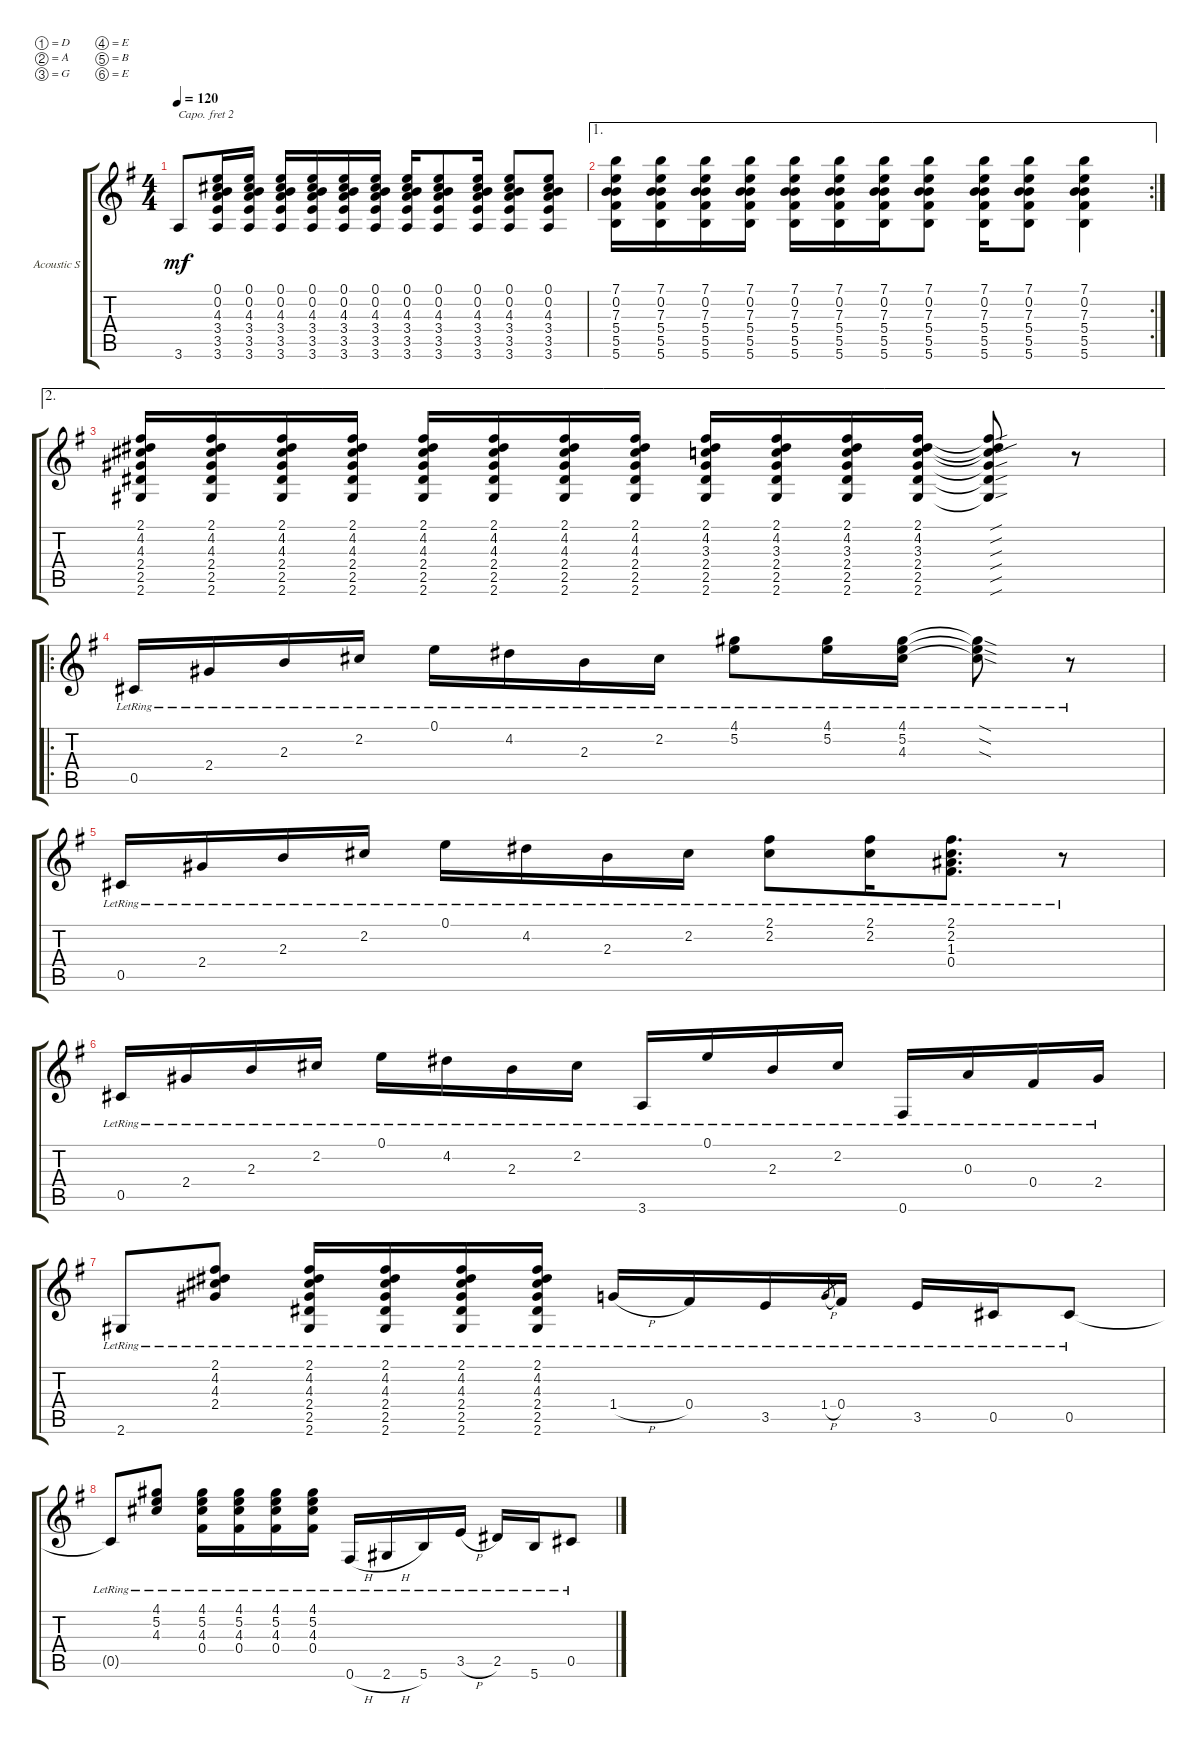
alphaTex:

\bracketExtendMode groupsimilarinstruments
\firstSystemTrackNameOrientation horizontal
\otherSystemsTrackNameOrientation horizontal
\track ("Acoustic Steel (6 string)" "Acoustic S") {instrument acousticguitarsteel}
\staff {score tabs}
\capo 2
\tuning (D4 A3 G3 E3 B2 E2)
\ts (4 4)
\section ("" "")
\tempo 120
\clef g2
\ks g
3.6.8{dy mf} (0.1 4.3 0.2 3.4 3.5 3.6).16 (0.1 4.3 0.2 3.4 3.5 3.6).16 (0.1 4.3 0.2 3.4 3.5 3.6).16 (0.1 4.3 0.2 3.4 3.5 3.6).16 (0.1 4.3 0.2 3.4 3.5 3.6).16 (0.1 4.3 0.2 3.4 3.5 3.6).16 (0.1 4.3 0.2 3.4 3.5 3.6).16 (0.1 4.3 0.2 3.4 3.5 3.6).8 (0.1 4.3 0.2 3.4 3.5 3.6).16 (0.1 4.3 0.2 3.4 3.5 3.6).8 (0.1 4.3 0.2 3.4 3.5 3.6).8 |
\ae 1
\rc 2
(7.1 7.3 0.2 5.4 5.5 5.6).16 (7.1 7.3 0.2 5.4 5.5 5.6).16 (7.1 7.3 0.2 5.4 5.5 5.6).16 (7.1 7.3 0.2 5.4 5.5 5.6).16 (7.1 7.3 0.2 5.4 5.5 5.6).16 (7.1 7.3 0.2 5.4 5.5 5.6).16 (7.1 7.3 0.2 5.4 5.5 5.6).16 (7.1 7.3 0.2 5.4 5.5 5.6).8 (7.1 7.3 0.2 5.4 5.5 5.6).16 (7.1 7.3 0.2 5.4 5.5 5.6).8 (7.1 7.3 0.2 5.4 5.5 5.6).4 |
\ae 2
(2.1 4.2 4.3 2.4 2.5 2.6).16 (2.1 4.2 4.3 2.4 2.5 2.6).16 (2.1 4.2 4.3 2.4 2.5 2.6).16 (2.1 4.2 4.3 2.4 2.5 2.6).16 (2.1 4.2 4.3 2.4 2.5 2.6).16 (2.1 4.2 4.3 2.4 2.5 2.6).16 (2.1 4.2 4.3 2.4 2.5 2.6).16 (2.1 4.2 4.3 2.4 2.5 2.6).16 (2.1 4.2 3.3 2.4 2.5 2.6).16 (2.1 4.2 3.3 2.4 2.5 2.6).16 (2.1 4.2 3.3 2.4 2.5 2.6).16 (2.1 4.2 3.3 2.4 2.5 2.6).16 (2.1{sou t} 4.2{sou t} 3.3{sou t} 2.4{sou t} 2.5{sou t} 2.6{sou t}).8 r.8 |
\ro
\section ("" "")
0.5{lr}.16 2.4{lr}.16 2.3{lr}.16 2.2{lr}.16 0.1{lr}.16 4.2{lr}.16 2.3{lr}.16 2.2{lr}.16 (4.1{lr} 5.2{lr}).8 (4.1{lr} 5.2{lr}).16 (4.1{lr} 5.2{lr} 4.3{lr}).16 (4.1{sod lr t} 5.2{sod lr t} 4.3{sod lr t}).8 r.8 |
0.5{lr}.16 2.4{lr}.16 2.3{lr}.16 2.2{lr}.16 0.1{lr}.16 4.2{lr}.16 2.3{lr}.16 2.2{lr}.16 (2.1{lr} 2.2{lr}).8 (2.1{lr} 2.2{lr}).16 (2.1{lr} 2.2{lr} 1.3{lr} 0.4{lr}).8{d} r.8 |
0.5{lr}.16 2.4{lr}.16 2.3{lr}.16 2.2{lr}.16 0.1{lr}.16 4.2{lr}.16 2.3{lr}.16 2.2{lr}.16 3.6{lr}.16 0.1{lr}.16 2.3{lr}.16 2.2{lr}.16 0.6{lr}.16 0.3{lr}.16 0.4{lr}.16 2.4{lr}.16 |
2.6{lr}.8 (2.1{lr} 4.2{lr} 4.3{lr} 2.4{lr}).8 (2.1{lr} 4.2{lr} 4.3{lr} 2.4{lr} 2.5{lr} 2.6{lr}).16 (2.1{lr} 4.2{lr} 4.3{lr} 2.4{lr} 2.5{lr} 2.6{lr}).16 (2.1{lr} 4.2{lr} 4.3{lr} 2.4{lr} 2.5{lr} 2.6{lr}).16 (2.1{lr} 4.2{lr} 4.3{lr} 2.4{lr} 2.5{lr} 2.6{lr}).16 1.4{h lr}.16 0.4{lr}.16 3.5{lr}.16 1.4{h lr}.8{gr} 0.4{lr}.16 3.5{lr}.16 0.5{lr}.16 0.5{lr}.8 |
0.5{lr t}.8 (4.1{lr} 5.2{lr} 4.3{lr}).8 (4.1{lr} 5.2{lr} 4.3{lr} 0.4{lr}).16 (4.1{lr} 5.2{lr} 4.3{lr} 0.4{lr}).16 (4.1{lr} 5.2{lr} 4.3{lr} 0.4{lr}).16 (4.1{lr} 5.2{lr} 4.3{lr} 0.4{lr}).16 0.6{h lr}.16 2.6{h lr}.16 5.6{lr}.16 3.5{h lr}.16 2.5{lr}.16 5.6{lr}.16 0.5{lr}.8
